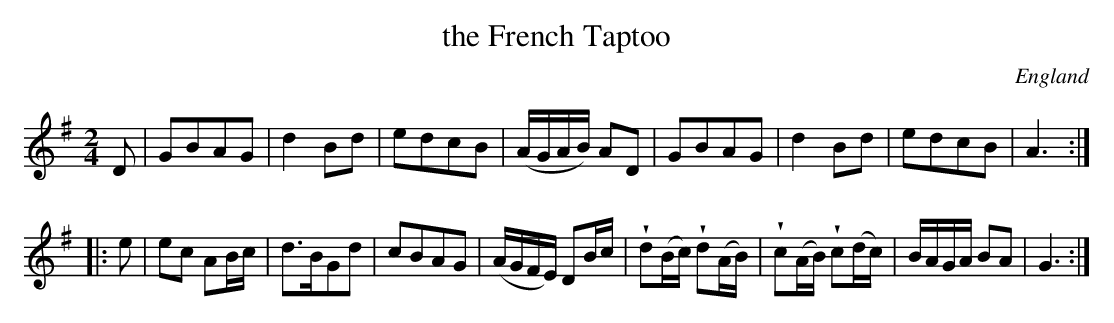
X:1
T:the French Taptoo
L:1/8
M:2/4
O:England
U:w=!wedge!
K:G
D |\
GBAG | d2Bd | edcB | (A/G/A/B/) AD |\
GBAG | d2Bd | edcB | A3 ::
e | \
ec        AB/c/   | d>BGd             | cBAG        | (A/G/F/E/) DB/c/ | \
wd(B/c/) wd(A/B/) | wc(A/B/) wc(d/c/) | B/A/G/A/ BA | G3 :|
